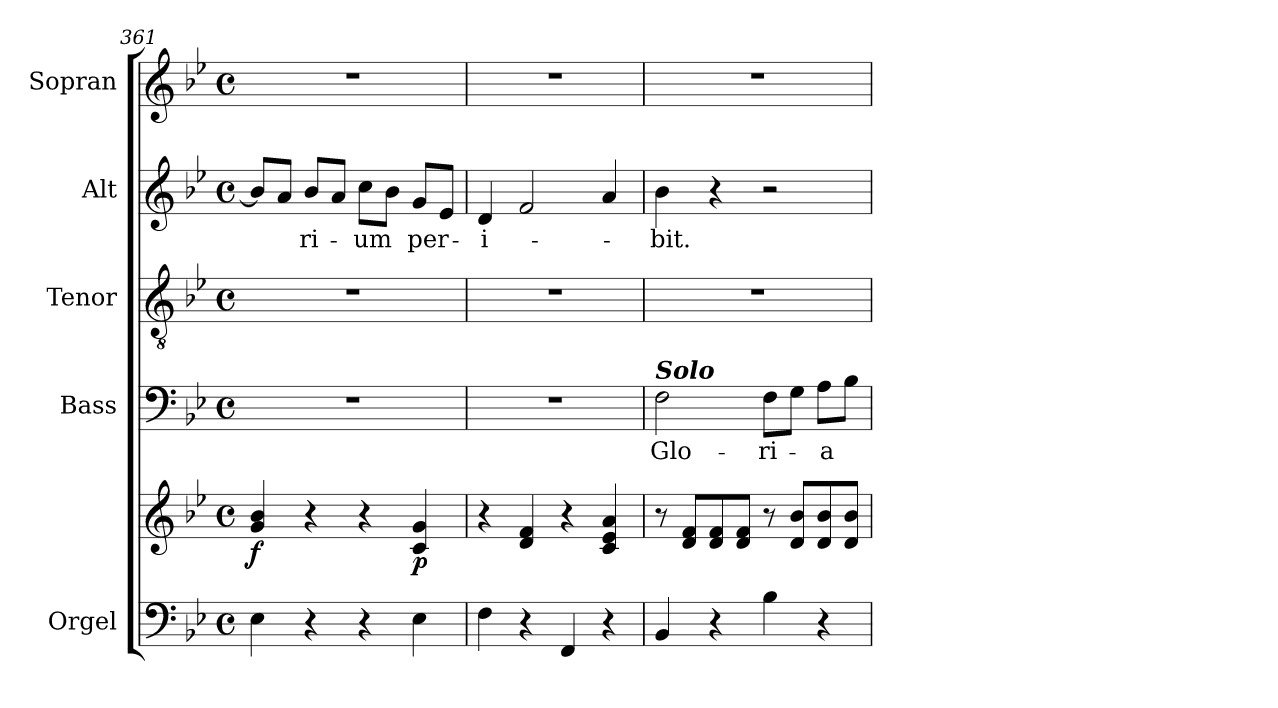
**kern	**kern	**dynam	**kern	**text	**kern	**kern	**text	**kern
*part5	*part5	*part5	*part4	*part4	*part3	*part2	*part2	*part1
*staff6	*staff5	*staff5/6	*staff4	*staff4	*staff3	*staff2	*staff2	*staff1
*I"Orgel	*	*	*I"Bass	*	*I"Tenor	*I"Alt	*	*I"Sopran
*I'Org.	*	*	*I'B.	*	*I'T.	*I'A.	*	*I'S.
!!LO:LB:g=z
*clefF4	*clefG2	*	*clefF4	*	*clefGv2	*clefG2	*	*clefG2
*k[b-e-]	*k[b-e-]	*	*k[b-e-]	*	*k[b-e-]	*k[b-e-]	*	*k[b-e-]
*B-:	*B-:	*	*B-:	*	*B-:	*B-:	*	*B-:
*M4/4	*M4/4	*	*M4/4	*	*M4/4	*M4/4	*	*M4/4
*met(c)	*met(c)	*	*met(c)	*	*met(c)	*met(c)	*	*met(c)
=361	=361	=361	=361	=361	=361	=361	=361	=361
!	!	!LO:DY:b	!	!	!	!	!	!
4E-\	4g/ 4b-/	f	1r	.	1r	8b-/L]	.	1r
.	.	.	.	.	.	8a/J	.	.
!	!	!	!	!	!	!	!LO:LY:b	!
4r	4r	.	.	.	.	8b-/L	-ri-	.
.	.	.	.	.	.	8a/J	.	.
!	!	!	!	!	!	!	!LO:LY:b	!
4r	4r	.	.	.	.	8cc\L	-um	.
.	.	.	.	.	.	8b-\J	.	.
!	!	!LO:DY:b	!	!	!	!	!LO:LY:b	!
4E-\	4c/ 4g/	p	.	.	.	8g/L	per-	.
.	.	.	.	.	.	8e-/J	.	.
=362	=362	=362	=362	=362	=362	=362	=362	=362
!	!	!	!	!	!	!	!LO:LY:b	!
4F\	4r	.	1r	.	1r	4d/	-i-	1r
4r	4d/ 4f/	.	.	.	.	2f/	.	.
4FF/	4r	.	.	.	.	.	.	.
4r	4c/ 4e-/ 4a/	.	.	.	.	4a/	.	.
=363	=363	=363	=363	=363	=363	=363	=363	=363
!	!	!	!LO:TX:a:Bi:t=Solo	!	!	!	!	!
!	!	!	!	!LO:LY:b	!	!	!LO:LY:b	!
4BB-/	8r	.	2F\	Glo-	1r	4b-\	-bit.	1r
.	8d/ 8f/L	.	.	.	.	.	.	.
4r	8d/ 8f/	.	.	.	.	4r	.	.
.	8d/ 8f/J	.	.	.	.	.	.	.
!	!	!	!	!LO:LY:b	!	!	!	!
4B-\	8r	.	8F\L	-ri-	.	2r	.	.
.	8d/ 8b-/L	.	8G\J	.	.	.	.	.
!	!	!	!	!LO:LY:b	!	!	!	!
4r	8d/ 8b-/	.	8A\L	-a	.	.	.	.
.	8d/ 8b-/J	.	8B-\J	.	.	.	.	.
=	=	=	=	=	=	=	=	=
*-	*-	*-	*-	*-	*-	*-	*-	*-
